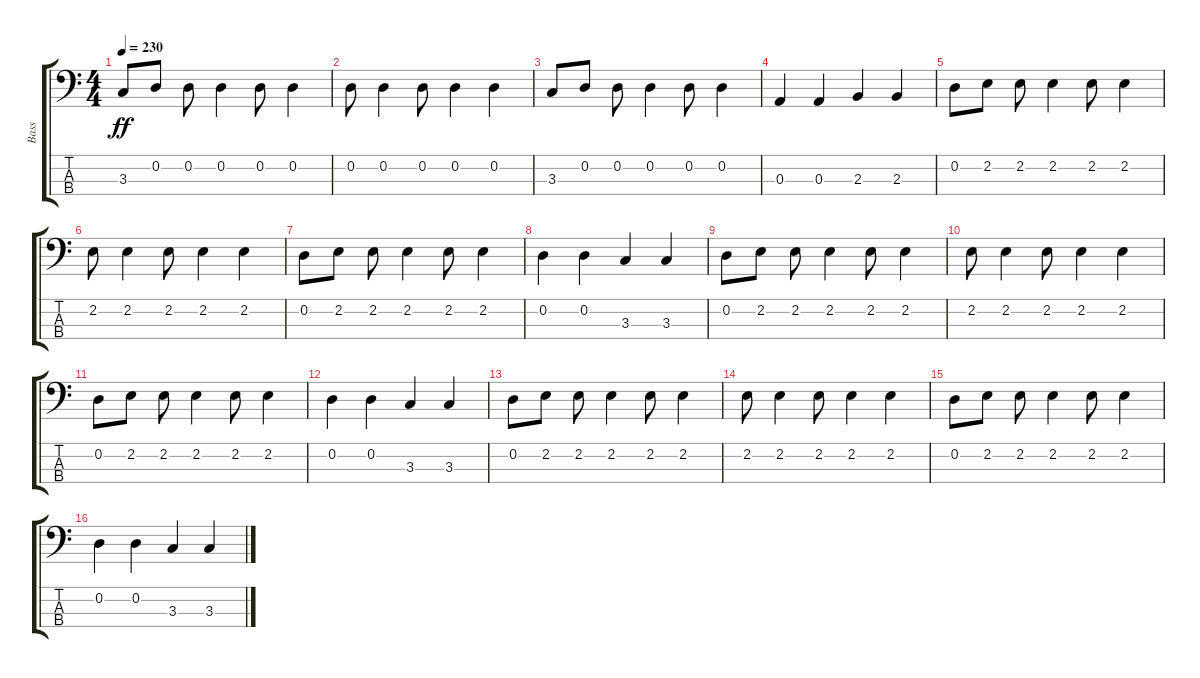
\track ("Bass" "Bass") {instrument electricbassfinger}
\staff {score tabs}
\tuning (G2 D2 A1 E1) {hide}
\ts (4 4)
\tempo 230
\clef f4
\ks c
3.3.8{dy ff} 0.2.8 0.2.8 0.2.4 0.2.8 0.2.4 |
0.2.8 0.2.4 0.2.8 0.2.4 0.2.4 |
3.3.8 0.2.8 0.2.8 0.2.4 0.2.8 0.2.4 |
0.3.4 0.3.4 2.3.4 2.3.4 |
0.2.8 2.2.8 2.2.8 2.2.4 2.2.8 2.2.4 |
2.2.8 2.2.4 2.2.8 2.2.4 2.2.4 |
0.2.8 2.2.8 2.2.8 2.2.4 2.2.8 2.2.4 |
0.2.4 0.2.4 3.3.4 3.3.4 |
0.2.8 2.2.8 2.2.8 2.2.4 2.2.8 2.2.4 |
2.2.8 2.2.4 2.2.8 2.2.4 2.2.4 |
0.2.8 2.2.8 2.2.8 2.2.4 2.2.8 2.2.4 |
0.2.4 0.2.4 3.3.4 3.3.4 |
0.2.8 2.2.8 2.2.8 2.2.4 2.2.8 2.2.4 |
2.2.8 2.2.4 2.2.8 2.2.4 2.2.4 |
0.2.8 2.2.8 2.2.8 2.2.4 2.2.8 2.2.4 |
0.2.4 0.2.4 3.3.4 3.3.4
